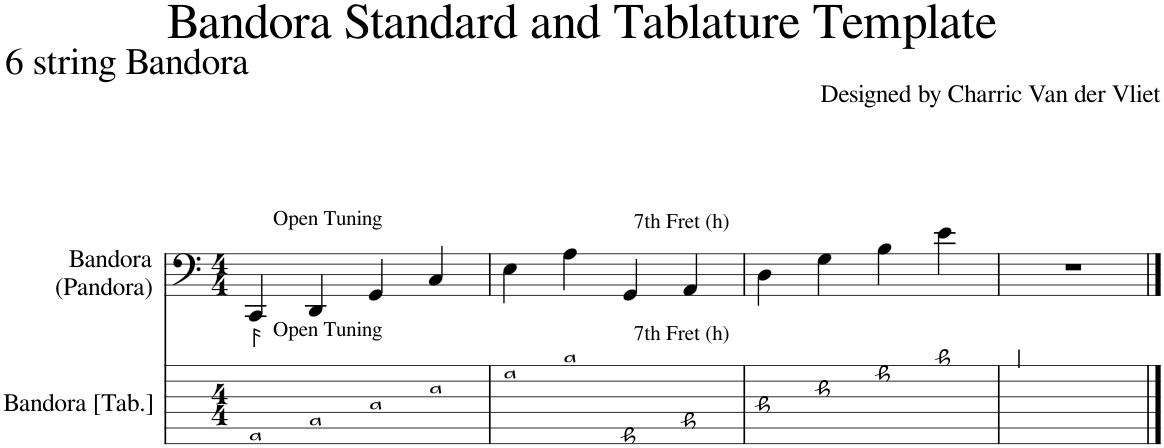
**kern	**kern
*part2	*part1
*staff2	*staff1
*I"Bandora [Tab.]	*I"Bandora (Pandora)
*I'Ban.[T.]	*I'Ban.
*stria6	*
*	*clefF4
*k[]	*k[]
*M4/4	*M4/4
=1	=1
!	!LO:TX:a:t=Open Tuning
!LO:TX:a:t=Open Tuning	!
4CC	4CC/
4DD	4DD/
4GG	4GG/
4C	4C/
=2	=2
4E	4E\
4A	4A\
!	!LO:TX:a:t=7th Fret (h)
!LO:TX:a:t=7th Fret (h)	!
4GG	4GG/
4AA	4AA/
=3	=3
4D	4D\
4G	4G\
4B	4B\
4e	4e\
=4	=4
1r	1r
==	==
*-	*-
